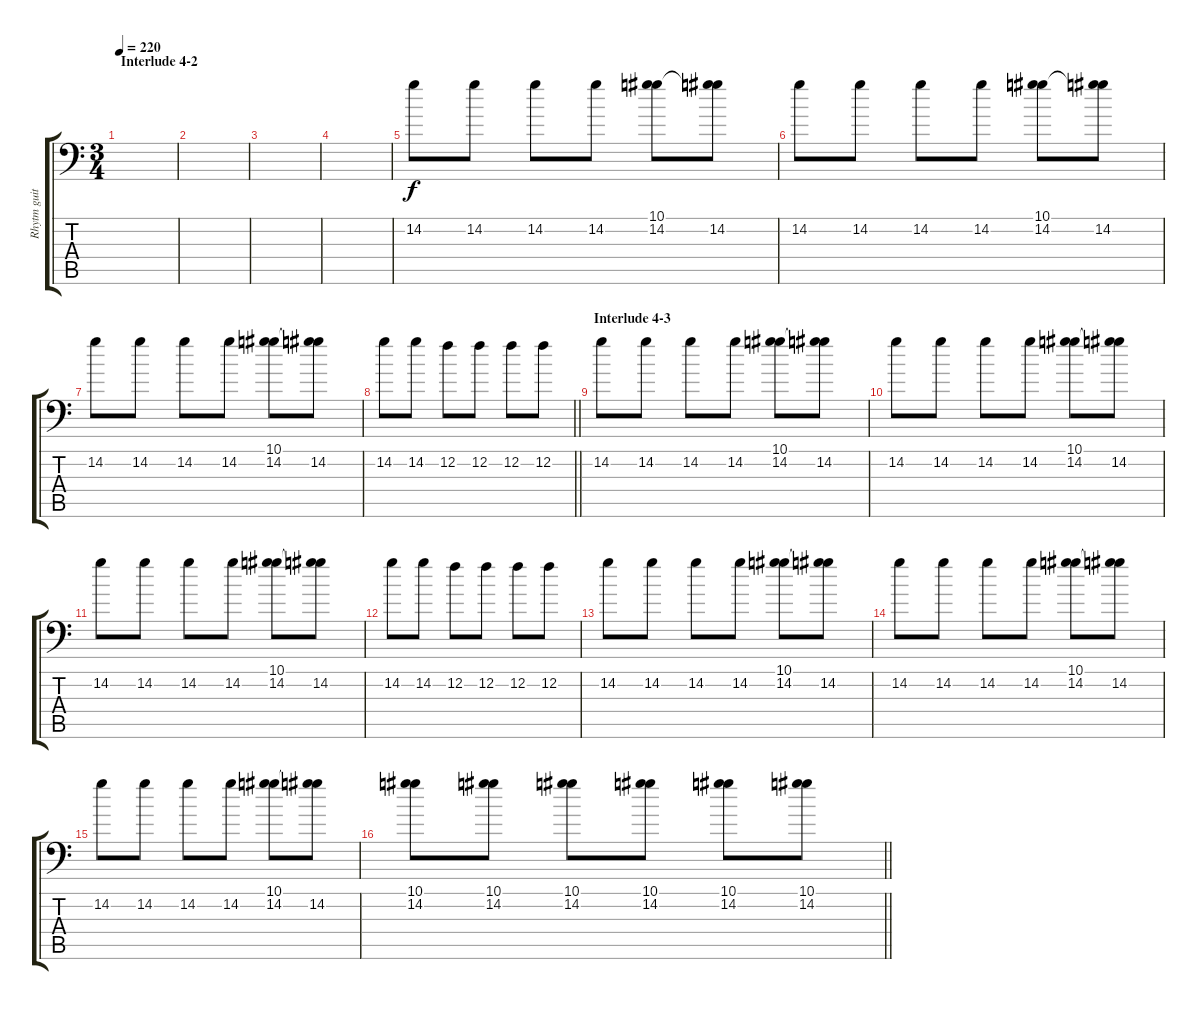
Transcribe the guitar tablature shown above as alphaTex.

\track ("Rhytm guitar" "Rhytm guit") {instrument distortionguitar}
\staff {score tabs}
\tuning (Bb3 F3 Db3 Ab2 Eb2 Bb1) {hide}
\ts (3 4)
\section ("" "Interlude 4-2 ")
\tempo 220
\clef f4
\ks c
|
|
|
|
14.2.8{volume 4} 14.2.8{volume 13} 14.2.8 14.2.8 (10.1 14.2).8 (10.1{t} 14.2).8 |
14.2.8 14.2.8 14.2.8 14.2.8 (10.1 14.2).8 (10.1{t} 14.2).8 |
14.2.8 14.2.8 14.2.8 14.2.8 (10.1 14.2).8 (10.1{t} 14.2).8 |
\barLineRight lightlight
14.2.8 14.2.8 12.2.8 12.2.8 12.2.8 12.2.8 |
\section ("" "Interlude 4-3")
14.2.8 14.2.8 14.2.8 14.2.8 (10.1 14.2).8 (10.1{t} 14.2).8 |
14.2.8 14.2.8 14.2.8 14.2.8 (10.1 14.2).8 (10.1{t} 14.2).8 |
14.2.8 14.2.8 14.2.8 14.2.8 (10.1 14.2).8 (10.1{t} 14.2).8 |
14.2.8 14.2.8 12.2.8 12.2.8 12.2.8 12.2.8 |
14.2.8 14.2.8 14.2.8 14.2.8 (10.1 14.2).8 (10.1{t} 14.2).8 |
14.2.8 14.2.8 14.2.8 14.2.8 (10.1 14.2).8 (10.1{t} 14.2).8 |
14.2.8 14.2.8 14.2.8 14.2.8 (10.1 14.2).8 (10.1{t} 14.2).8 |
\barLineRight lightlight
(10.1 14.2).8 (10.1 14.2).8 (10.1 14.2).8 (10.1 14.2).8 (10.1 14.2).8 (10.1 14.2).8
